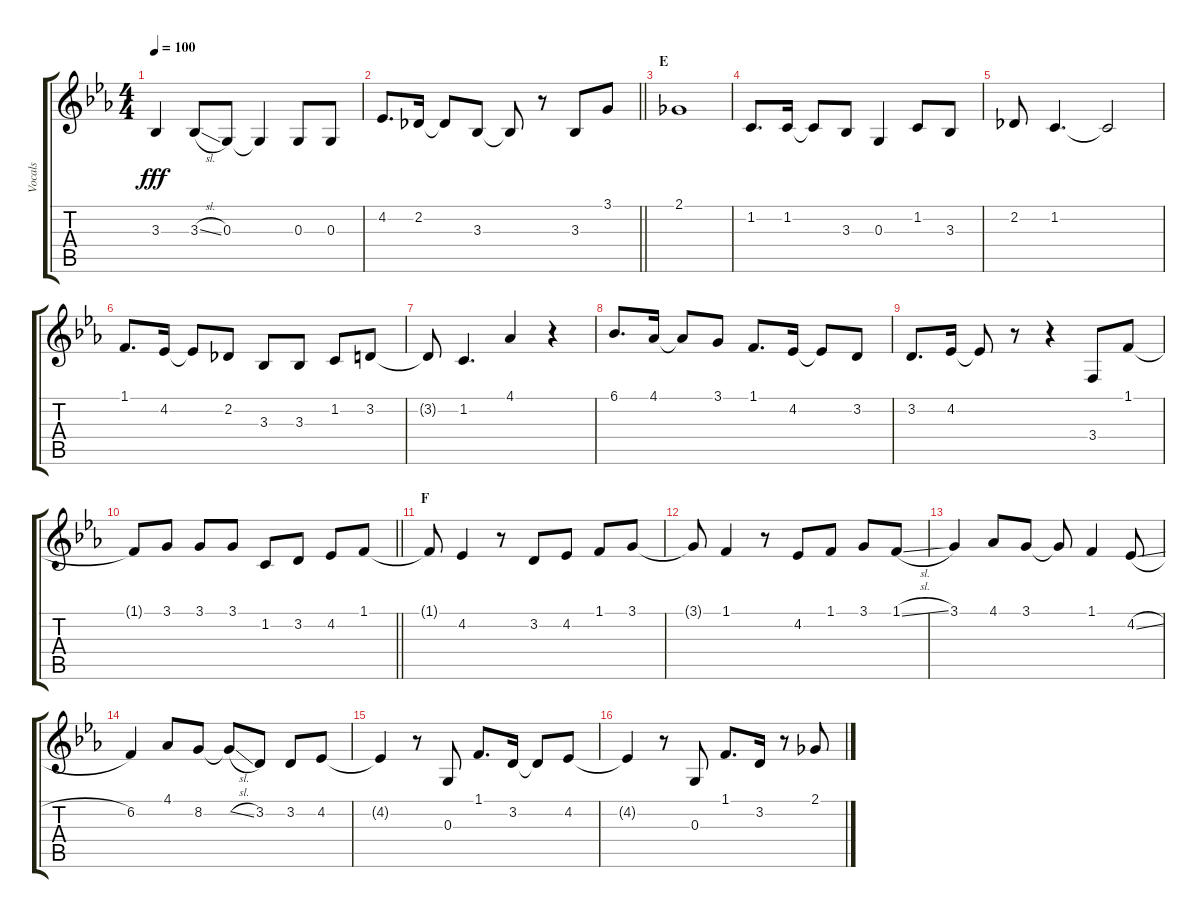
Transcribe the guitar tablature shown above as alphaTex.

\track ("Vocals" "Vocals") {instrument voiceoohs}
\staff {score tabs}
\tuning (E4 B3 G3 D3 A2 E2) {hide}
\ts (4 4)
\tempo 100
\clef g2
\ks eb
3.3.4{dy fff} 3.3{sl}.8 0.3.8 0.3{t}.4 0.3.8 0.3.8 |
\barLineRight lightlight
4.2.8{d} 2.2.16 2.2{t}.8 3.3.8 3.3{t}.8 r.8 3.3.8 3.1.8 |
\section ("" "E")
2.1.1 |
1.2.8{d} 1.2.16 1.2{t}.8 3.3.8 0.3.4 1.2.8 3.3.8 |
2.2.8 1.2.4{d} 1.2{t}.2 |
1.1.8{d} 4.2.16 4.2{t}.8 2.2.8 3.3.8 3.3.8 1.2.8 3.2.8 |
3.2{t}.8 1.2.4{d} 4.1.4 r.4 |
6.1.8{d} 4.1.16 4.1{t}.8 3.1.8 1.1.8{d} 4.2.16 4.2{t}.8 3.2.8 |
3.2.8{d} 4.2.16 4.2{t}.8 r.8 r.4 3.4.8 1.1.8 |
\barLineRight lightlight
1.1{t}.8 3.1.8 3.1.8 3.1.8 1.2.8 3.2.8 4.2.8 1.1.8 |
\section ("" "F")
1.1{t}.8 4.2.4 r.8 3.2.8 4.2.8 1.1.8 3.1.8 |
3.1{t}.8 1.1.4 r.8 4.2.8 1.1.8 3.1.8 1.1{sl}.8 |
3.1.4 4.1.8 3.1.8 3.1{t}.8 1.1.4 4.2{sl}.8 |
6.2.4 4.1.8 8.2.8 8.2{sl t}.8 3.2.8 3.2.8 4.2.8 |
4.2{t}.4 r.8 0.3.8 1.1.8{d} 3.2.16 3.2{t}.8 4.2.8 |
4.2{t}.4 r.8 0.3.8 1.1.8{d} 3.2.16 r.8 2.1.8
